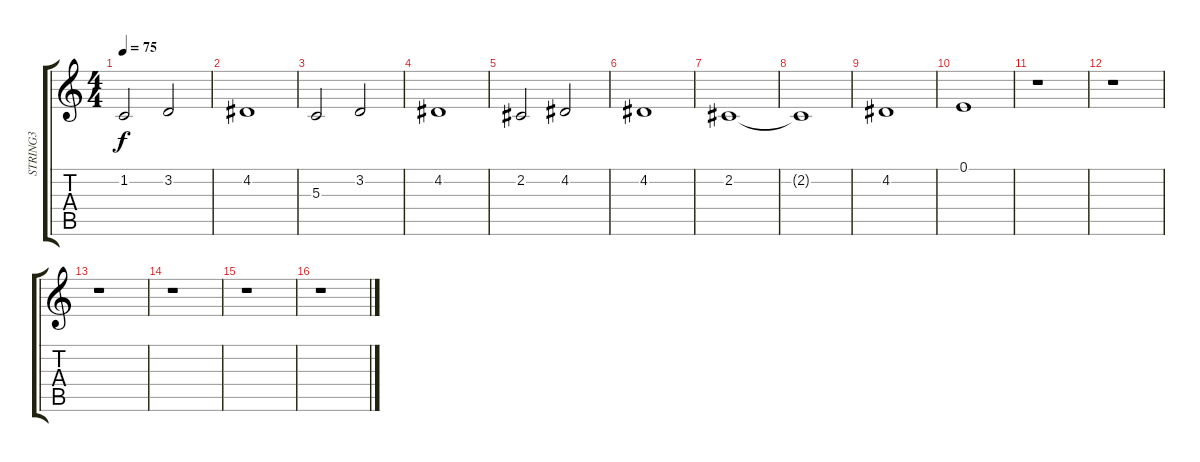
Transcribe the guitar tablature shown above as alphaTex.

\track ("STRING3" "STRING3") {instrument stringensemble1}
\staff {score tabs}
\tuning (E4 B3 G3 D3 A2 E2) {hide}
\ts (4 4)
\tempo 75
\clef g2
\ks c
1.2.2{dy f} 3.2.2 |
4.2.1 |
5.3.2 3.2.2 |
4.2.1 |
2.2.2 4.2.2 |
4.2.1 |
2.2.1 |
2.2{t}.1 |
4.2.1 |
0.1.1 |
r.1 |
r.1 |
r.1 |
r.1 |
r.1 |
r.1
